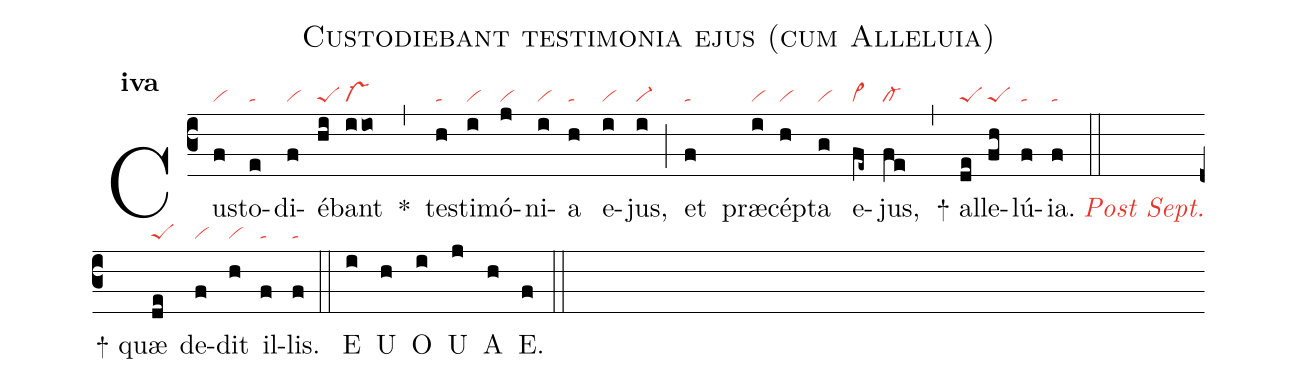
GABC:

name:Custodiebant testimonia ejus (cum Alleluia);
office-part:an;
mode:4a;
nabc-lines:1;
%%
initial-style: 1;
name: Custodiebant testimonia ejus;
mode: 4;
office-part: Antiphona;
annotation: Ant.;
annotation: iv a;
nabc-lines: 1;
%%
(c3) Cus(f|vi)to(e|ta)di(f|vi)é(hi|peS)bant(iio|vs-) <sp>*</sp>(,) tes(h|ta)ti(i|vi)mó(j|vi)ni(i|vi)a(h|ta) e(i|vi)jus,(i|vi-) (;) et(f|ta) præ(i|vi)cép(h|vi)ta(g|vi) e(fe~|vi>)jus,(fe|cl-) (,) <sp>+</sp> al(de|peS)le(fh|peS)lú(f|ta){ia}.(f|ta) (::) <i><c>~Post Sept.</c></i>() <sp>+</sp> quæ(de|peS) de(f|vi)dit(h|vi) il(f|ta)lis.(f|ta) (::)
<eu>E(i) U(h) O(i) U(j) A(h) E.(f) </eu>(::)
